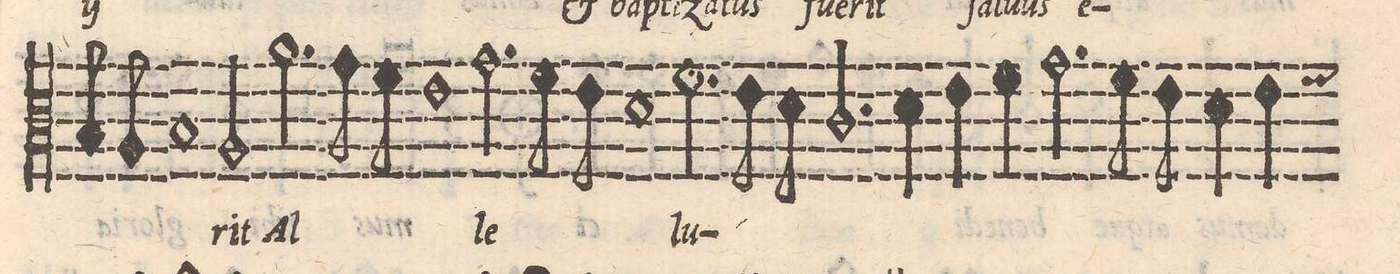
**kern	**text
*I"ALTVS	*
*clefC3	*
*k[]	*
*met(C|)	*
*M2/1	*
8B/	.
8A/	.
1B	.
=63-	=63-
2A/	-rit
2.a\	Al-
8g\	.
8fny\	.
1e\	.
=64-	=64-
2.g\	-le-
8f\	.
8e\	.
1d\	.
=65-	=65-
2.f\	-lu-
8e\	.
8d\	.
2.c/	.
=66-	=66-
4d\	.
4e\	.
4f\	.
2.g\	.
8f\	.
8e\	.
=67-	=67-
4d\	.
4e\	.
*custos:f	*
*-	*-
